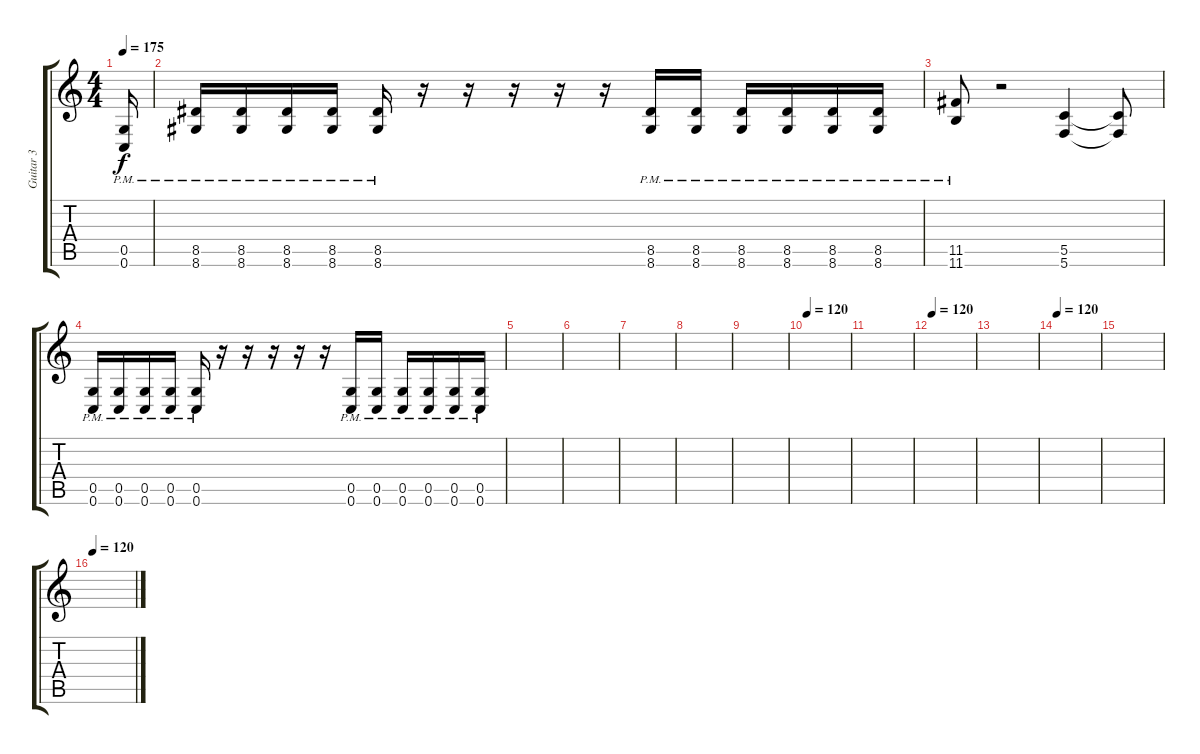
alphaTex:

\track ("Guitar 3" "Guitar 3") {instrument distortionguitar}
\staff {score tabs}
\tuning (D4 A3 F3 C3 G2 C2) {hide}
\ts (4 4)
\tempo 175
\clef g2
\ks c
(0.5{pm} 0.6{pm}).16{dy f} |
(8.5{pm} 8.6{pm}).16 (8.5{pm} 8.6{pm}).16 (8.5{pm} 8.6{pm}).16 (8.5{pm} 8.6{pm}).16 (8.5{pm} 8.6{pm}).16 r.16 r.16 r.16 r.16 r.16 (8.5{pm} 8.6{pm}).16 (8.5{pm} 8.6{pm}).16 (8.5{pm} 8.6{pm}).16 (8.5{pm} 8.6{pm}).16 (8.5{pm} 8.6{pm}).16 (8.5{pm} 8.6{pm}).16 |
(11.5{pm} 11.6{pm}).8 r.2 (5.5 5.6).4 (5.5{t} 5.6{t}).8 |
(0.5{pm} 0.6{pm}).16 (0.5{pm} 0.6{pm}).16 (0.5{pm} 0.6{pm}).16 (0.5{pm} 0.6{pm}).16 (0.5{pm} 0.6{pm}).16 r.16 r.16 r.16 r.16 r.16 (0.5{pm} 0.6{pm}).16 (0.5{pm} 0.6{pm}).16 (0.5{pm} 0.6{pm}).16 (0.5{pm} 0.6{pm}).16 (0.5{pm} 0.6{pm}).16 (0.5{pm} 0.6{pm}).16 |
|
|
|
|
|
\tempo 120
|
|
\tempo 120
|
|
\tempo 120
|
|
\tempo 120
